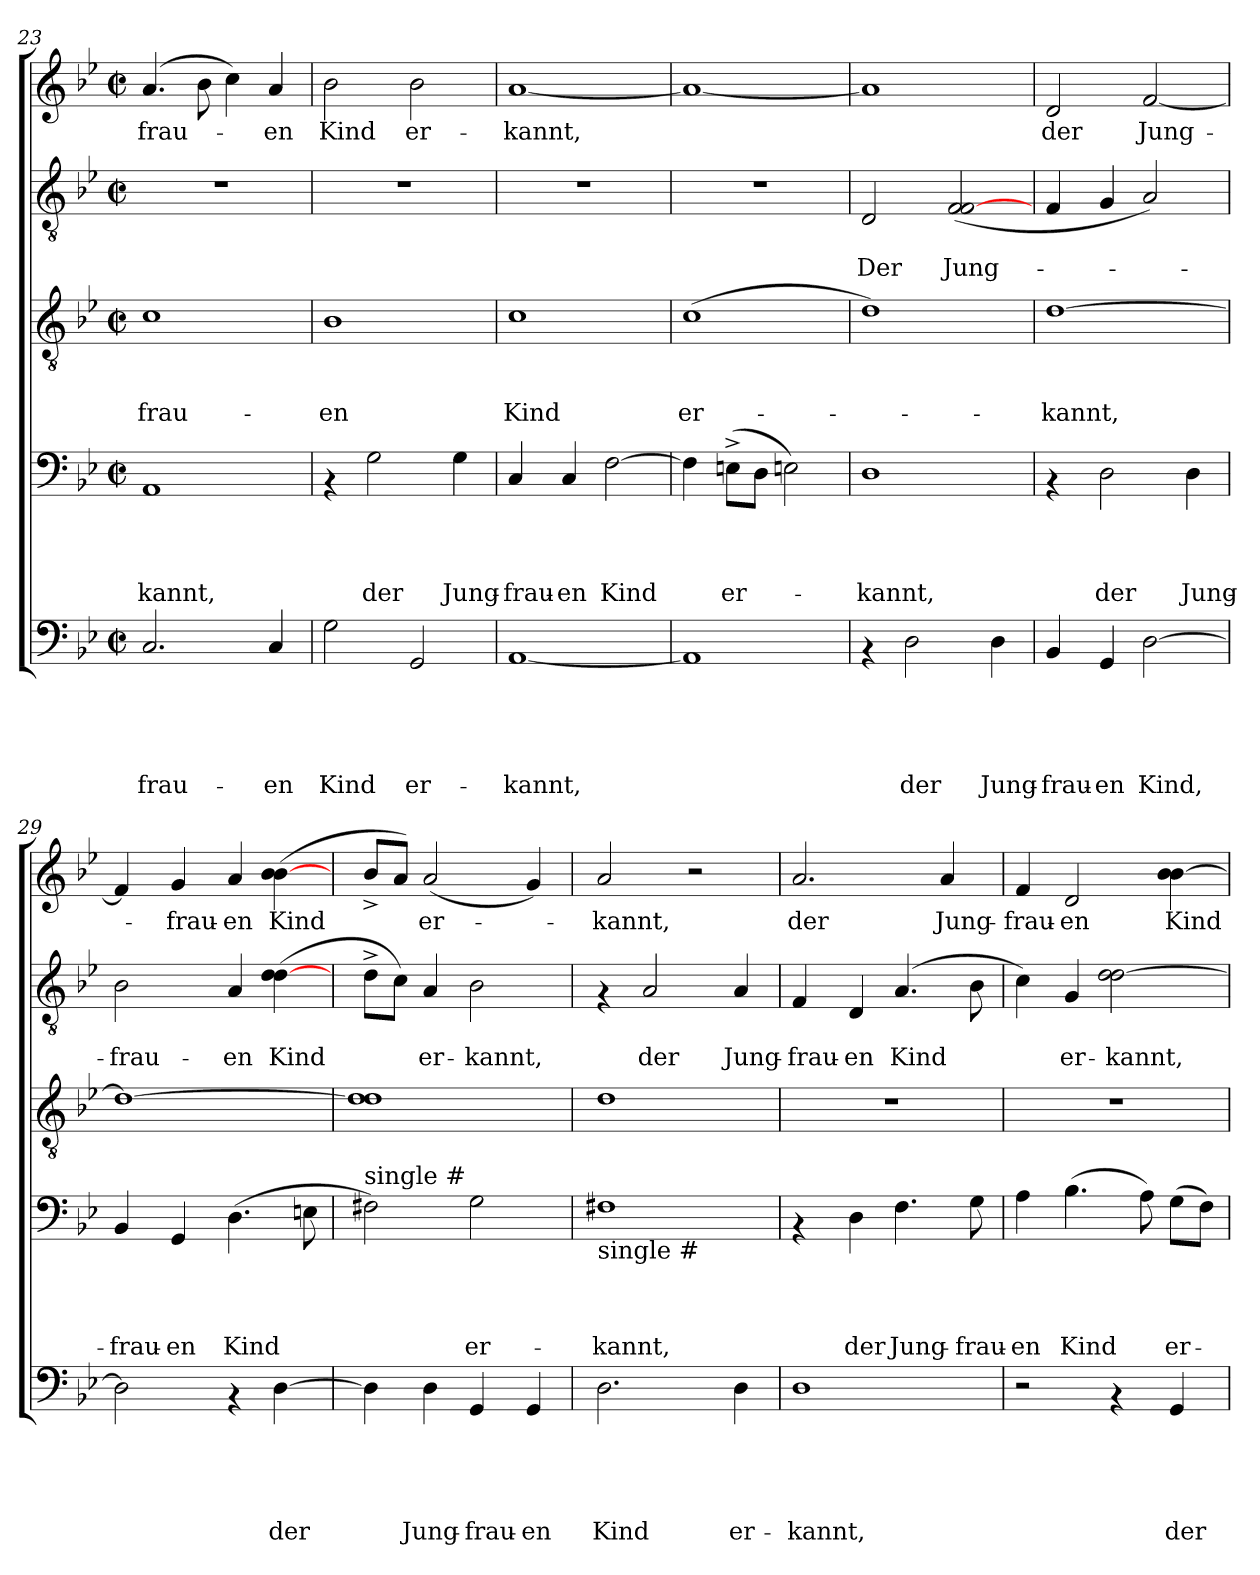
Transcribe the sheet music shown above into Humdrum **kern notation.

**kern	**text	**text	**text	**text	**text	**kern	**text	**text	**text	**text	**kern	**text	**text	**text	**kern	**text	**text	**kern	**text
*part5	*part5	*part5	*part5	*part5	*part5	*part4	*part4	*part4	*part4	*part4	*part3	*part3	*part3	*part3	*part2	*part2	*part2	*part1	*part1
*staff5	*staff5	*staff5	*staff5	*staff5	*staff5	*staff4	*staff4	*staff4	*staff4	*staff4	*staff3	*staff3	*staff3	*staff3	*staff2	*staff2	*staff2	*staff1	*staff1
*clefF4	*	*	*	*	*	*clefF4	*	*	*	*	*clefGv2	*	*	*	*clefGv2	*	*	*clefG2	*
*k[b-e-]	*	*	*	*	*	*k[b-e-]	*	*	*	*	*k[b-e-]	*	*	*	*k[b-e-]	*	*	*k[b-e-]	*
*B-:	*	*	*	*	*	*B-:	*	*	*	*	*B-:	*	*	*	*B-:	*	*	*B-:	*
*M2/2	*	*	*	*	*	*M2/2	*	*	*	*	*M2/2	*	*	*	*M2/2	*	*	*M2/2	*
*met(c|)	*	*	*	*	*	*met(c|)	*	*	*	*	*met(c|)	*	*	*	*met(c|)	*	*	*met(c|)	*
=23	=23	=23	=23	=23	=23	=23	=23	=23	=23	=23	=23	=23	=23	=23	=23	=23	=23	=23	=23
!	!	!	!	!	!LO:LY:b	!	!	!	!	!LO:LY:b	!	!	!	!LO:LY:b	!	!	!	!	!LO:LY:b
2.C/	.	.	.	.	-frau-	1AA	.	.	.	-kannt,	1c	.	.	-frau-	1r	.	.	(4.a/	-frau-
.	.	.	.	.	.	.	.	.	.	.	.	.	.	.	.	.	.	8b-\	.
.	.	.	.	.	.	.	.	.	.	.	.	.	.	.	.	.	.	4cc\)	.
!	!	!	!	!	!LO:LY:b	!	!	!	!	!	!	!	!	!	!	!	!	!	!LO:LY:b
4C/	.	.	.	.	-en	.	.	.	.	.	.	.	.	.	.	.	.	4a/	-en
=24	=24	=24	=24	=24	=24	=24	=24	=24	=24	=24	=24	=24	=24	=24	=24	=24	=24	=24	=24
!	!	!	!	!	!LO:LY:b	!	!	!	!	!	!	!	!	!LO:LY:b	!	!	!	!	!LO:LY:b
2G\	.	.	.	.	Kind	4rAA	.	.	.	.	1B-	.	.	-en	1r	.	.	2b-\	Kind
!	!	!	!	!	!	!	!	!	!	!LO:LY:b	!	!	!	!	!	!	!	!	!
.	.	.	.	.	.	2G\	.	.	.	der	.	.	.	.	.	.	.	.	.
!	!	!	!	!	!LO:LY:b	!	!	!	!	!	!	!	!	!	!	!	!	!	!LO:LY:b
2GG/	.	.	.	.	er-	.	.	.	.	.	.	.	.	.	.	.	.	2b-\	er-
!	!	!	!	!	!	!	!	!	!	!LO:LY:b	!	!	!	!	!	!	!	!	!
.	.	.	.	.	.	4G\	.	.	.	Jung-	.	.	.	.	.	.	.	.	.
!!LO:PB:g=z
=25	=25	=25	=25	=25	=25	=25	=25	=25	=25	=25	=25	=25	=25	=25	=25	=25	=25	=25	=25
!	!	!	!	!	!LO:LY:b	!	!	!	!	!LO:LY:b	!	!	!	!LO:LY:b	!	!	!	!	!LO:LY:b
[<1AA	.	.	.	.	-kannt,	4C/	.	.	.	-frau-	1c	.	.	Kind	1r	.	.	[<1a	-kannt,
!	!	!	!	!	!	!	!	!	!	!LO:LY:b	!	!	!	!	!	!	!	!	!
.	.	.	.	.	.	4C/	.	.	.	-en	.	.	.	.	.	.	.	.	.
!	!	!	!	!	!	!	!	!	!	!LO:LY:b	!	!	!	!	!	!	!	!	!
.	.	.	.	.	.	[>2F\	.	.	.	Kind	.	.	.	.	.	.	.	.	.
=26	=26	=26	=26	=26	=26	=26	=26	=26	=26	=26	=26	=26	=26	=26	=26	=26	=26	=26	=26
!	!	!	!	!	!	!	!	!	!	!	!	!	!	!LO:LY:b	!	!	!	!	!
1AA]	.	.	.	.	.	4F\]	.	.	.	.	(>1c	.	.	er-	1r	.	.	1a_	.
!	!	!	!	!	!	!	!	!	!	!LO:LY:b	!	!	!	!	!	!	!	!	!
.	.	.	.	.	.	(>8En^>\L	.	.	.	er-	.	.	.	.	.	.	.	.	.
.	.	.	.	.	.	8D\J	.	.	.	.	.	.	.	.	.	.	.	.	.
.	.	.	.	.	.	2En\)	.	.	.	.	.	.	.	.	.	.	.	.	.
=27	=27	=27	=27	=27	=27	=27	=27	=27	=27	=27	=27	=27	=27	=27	=27	=27	=27	=27	=27
!	!	!	!	!	!	!	!	!	!	!LO:LY:b	!	!	!	!	!	!	!LO:LY:b	!	!
4rAA	.	.	.	.	.	1D	.	.	.	-kannt,	1d)	.	.	.	2D/	.	Der	1a]	.
!	!	!	!	!	!LO:LY:b	!	!	!	!	!	!	!	!	!	!	!	!	!	!
2D\	.	.	.	.	der	.	.	.	.	.	.	.	.	.	.	.	.	.	.
!	!	!	!	!	!	!	!	!	!	!	!	!	!	!	!	!	!LO:LY:b	!	!
.	.	.	.	.	.	.	.	.	.	.	.	.	.	.	(<2F/ [<2F/	.	Jung-	.	.
!	!	!	!	!	!LO:LY:b	!	!	!	!	!	!	!	!	!	!	!	!	!	!
4D\	.	.	.	.	Jung-	.	.	.	.	.	.	.	.	.	.	.	.	.	.
=28	=28	=28	=28	=28	=28	=28	=28	=28	=28	=28	=28	=28	=28	=28	=28	=28	=28	=28	=28
!	!	!	!	!	!LO:LY:b	!	!	!	!	!	!	!	!	!LO:LY:b	!	!	!	!	!LO:LY:b
4BB-/	.	.	.	.	-frau-	4rAA	.	.	.	.	[>1d	.	.	-kannt,	4F/	.	.	2d/	der
!	!	!	!	!	!LO:LY:b	!	!	!	!	!LO:LY:b	!	!	!	!	!	!	!	!	!
4GG/	.	.	.	.	-en	2D\	.	.	.	der	.	.	.	.	4G/	.	.	.	.
!	!	!	!	!	!LO:LY:b	!	!	!	!	!	!	!	!	!	!	!	!	!	!LO:LY:b
[>2D\	.	.	.	.	Kind,	.	.	.	.	.	.	.	.	.	2A/)	.	.	[<2f/	Jung-
!	!	!	!	!	!	!	!	!	!	!LO:LY:b	!	!	!	!	!	!	!	!	!
.	.	.	.	.	.	4D\	.	.	.	Jung-	.	.	.	.	.	.	.	.	.
=29	=29	=29	=29	=29	=29	=29	=29	=29	=29	=29	=29	=29	=29	=29	=29	=29	=29	=29	=29
!	!	!	!	!	!	!	!	!	!	!LO:LY:b	!	!	!	!	!	!	!LO:LY:b	!	!
2D\]	.	.	.	.	.	4BB-/	.	.	.	-frau-	1d_	.	.	.	2B-\	.	-frau-	4f/]	.
!	!	!	!	!	!	!	!	!	!	!LO:LY:b	!	!	!	!	!	!	!	!	!LO:LY:b
.	.	.	.	.	.	4GG/	.	.	.	-en	.	.	.	.	.	.	.	4g/	-frau-
!	!	!	!	!	!	!	!	!	!	!LO:LY:b	!	!	!	!	!	!	!LO:LY:b	!	!LO:LY:b
4rAA	.	.	.	.	.	(>4.D\	.	.	.	Kind	.	.	.	.	4A/	.	-en	4a/	-en
!	!	!	!	!	!LO:LY:b	!	!	!	!	!	!	!	!	!	!	!	!LO:LY:b	!	!LO:LY:b
[>4D\	.	.	.	.	der	.	.	.	.	.	.	.	.	.	(>4d\ [>4d\	.	Kind	(>4b-\ [>4b-\	Kind
.	.	.	.	.	.	8En\	.	.	.	.	.	.	.	.	.	.	.	.	.
=30	=30	=30	=30	=30	=30	=30	=30	=30	=30	=30	=30	=30	=30	=30	=30	=30	=30	=30	=30
!	!	!	!	!	!	!LO:TX:a:t=single #	!	!	!	!	!	!	!	!	!	!	!	!	!
4D\]	.	.	.	.	.	2F#\)	.	.	.	.	1d] 1d	.	.	.	8d^>\L	.	.	8b-^</L	.
.	.	.	.	.	.	.	.	.	.	.	.	.	.	.	8c\J)	.	.	8a/J)	.
!	!	!	!	!	!LO:LY:b	!	!	!	!	!	!	!	!	!	!	!	!LO:LY:b	!	!LO:LY:b
4D\	.	.	.	.	Jung-	.	.	.	.	.	.	.	.	.	4A/	.	er-	(<2a/	er-
!	!	!	!	!	!LO:LY:b	!	!	!	!	!LO:LY:b	!	!	!	!	!	!	!LO:LY:b	!	!
4GG/	.	.	.	.	-frau-	2G\	.	.	.	er-	.	.	.	.	2B-\	.	-kannt,	.	.
!	!	!	!	!	!LO:LY:b	!	!	!	!	!	!	!	!	!	!	!	!	!	!
4GG/	.	.	.	.	-en	.	.	.	.	.	.	.	.	.	.	.	.	4g/)	.
!!LO:LB:g=z
=31	=31	=31	=31	=31	=31	=31	=31	=31	=31	=31	=31	=31	=31	=31	=31	=31	=31	=31	=31
!	!	!	!	!	!	!LO:TX:b:t=single #	!	!	!	!	!	!	!	!	!	!	!	!	!
!	!	!	!	!	!LO:LY:b	!	!	!	!	!LO:LY:b	!	!	!	!	!	!	!	!	!LO:LY:b
2.D\	.	.	.	.	Kind	1F#	.	.	.	-kannt,	1d	.	.	.	4rF	.	.	2a/	-kannt,
!	!	!	!	!	!	!	!	!	!	!	!	!	!	!	!	!	!LO:LY:b	!	!
.	.	.	.	.	.	.	.	.	.	.	.	.	.	.	2A/	.	der	.	.
.	.	.	.	.	.	.	.	.	.	.	.	.	.	.	.	.	.	2r	.
!	!	!	!	!	!LO:LY:b	!	!	!	!	!	!	!	!	!	!	!	!LO:LY:b	!	!
4D\	.	.	.	.	er-	.	.	.	.	.	.	.	.	.	4A/	.	Jung-	.	.
=32	=32	=32	=32	=32	=32	=32	=32	=32	=32	=32	=32	=32	=32	=32	=32	=32	=32	=32	=32
!	!	!	!	!	!LO:LY:b	!	!	!	!	!	!	!	!	!	!	!	!LO:LY:b	!	!LO:LY:b
1D	.	.	.	.	-kannt,	4rAA	.	.	.	.	1r	.	.	.	4F/	.	-frau-	2.a/	der
!	!	!	!	!	!	!	!	!	!	!LO:LY:b	!	!	!	!	!	!	!LO:LY:b	!	!
.	.	.	.	.	.	4D\	.	.	.	der	.	.	.	.	4D/	.	-en	.	.
!	!	!	!	!	!	!	!	!	!	!LO:LY:b	!	!	!	!	!	!	!LO:LY:b	!	!
.	.	.	.	.	.	4.F\	.	.	.	Jung-	.	.	.	.	(4.A/	.	Kind	.	.
!	!	!	!	!	!	!	!	!	!	!	!	!	!	!	!	!	!	!	!LO:LY:b
.	.	.	.	.	.	.	.	.	.	.	.	.	.	.	.	.	.	4a/	Jung-
!	!	!	!	!	!	!	!	!	!	!LO:LY:b	!	!	!	!	!	!	!	!	!
.	.	.	.	.	.	8G\	.	.	.	-frau-	.	.	.	.	8B-\	.	.	.	.
=33	=33	=33	=33	=33	=33	=33	=33	=33	=33	=33	=33	=33	=33	=33	=33	=33	=33	=33	=33
!	!	!	!	!	!	!	!	!	!	!LO:LY:b	!	!	!	!	!	!	!	!	!LO:LY:b
2r	.	.	.	.	.	4A\	.	.	.	-en	1r	.	.	.	4c\)	.	.	4f/	-frau-
!	!	!	!	!	!	!	!	!	!	!LO:LY:b	!	!	!	!	!	!	!LO:LY:b	!	!LO:LY:b
.	.	.	.	.	.	(>4.B-\	.	.	.	Kind	.	.	.	.	4G/	.	er-	2d/	-en
!	!	!	!	!	!	!	!	!	!	!	!	!	!	!	!	!	!LO:LY:b	!	!
4rAA	.	.	.	.	.	.	.	.	.	.	.	.	.	.	2d\ [>2d\	.	-kannt,	.	.
.	.	.	.	.	.	8A\)	.	.	.	.	.	.	.	.	.	.	.	.	.
!	!	!	!	!	!LO:LY:b	!	!	!	!	!LO:LY:b	!	!	!	!	!	!	!	!	!LO:LY:b
4GG/	.	.	.	.	der	(>8G\L	.	.	.	er-	.	.	.	.	.	.	.	4b-\ [>4b-\	Kind
.	.	.	.	.	.	8F\J)	.	.	.	.	.	.	.	.	.	.	.	.	.
=	=	=	=	=	=	=	=	=	=	=	=	=	=	=	=	=	=	=	=
*-	*-	*-	*-	*-	*-	*-	*-	*-	*-	*-	*-	*-	*-	*-	*-	*-	*-	*-	*-
